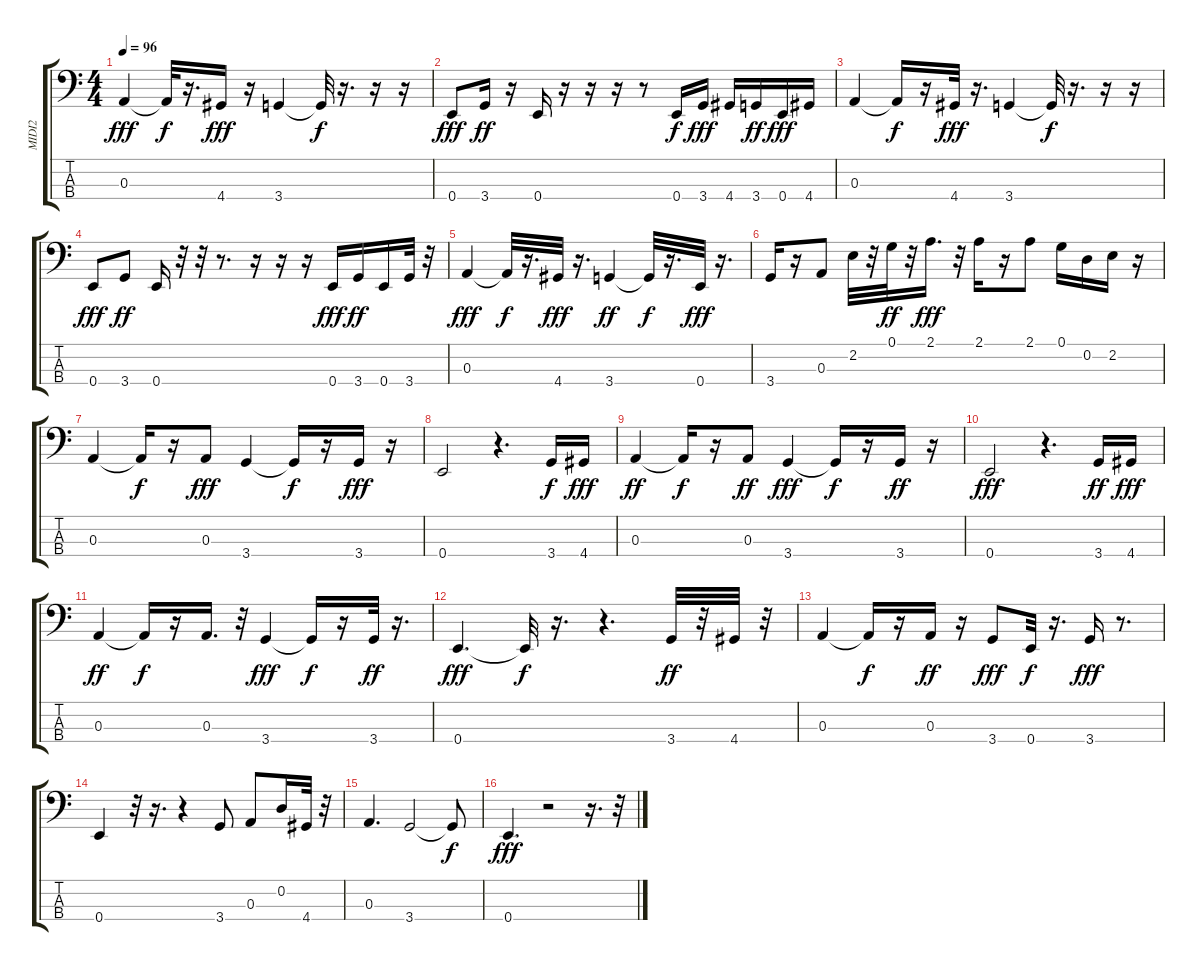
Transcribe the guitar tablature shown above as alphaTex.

\track ("MIDI2" "MIDI2") {instrument electricbassfinger}
\staff {score tabs}
\tuning (G2 D2 A1 E1) {hide}
\ts (4 4)
\tempo 96
\clef f4
\ks c
0.3.4{dy fff} 0.3{t}.32{dy f} r.16{d} 4.4.16{dy fff} r.16 3.4.4 3.4{t}.32{dy f} r.16{d} r.16 r.16 |
0.4.8{dy fff} 3.4.16{dy ff} r.16 0.4.16 r.16 r.16 r.16 r.8 0.4.16{dy f} 3.4.16{dy fff} 4.4.16 3.4.16{dy ff} 0.4.16{dy fff} 4.4.16 |
0.3.4 0.3{t}.16{dy f} r.16 4.4.32{dy fff} r.16{d} 3.4.4 3.4{t}.32{dy f} r.16{d} r.16 r.16 |
0.4.8{dy fff} 3.4.8{dy ff} 0.4.16 r.32 r.32 r.8{d} r.16 r.16 r.16 0.4.16{dy fff} 3.4.16{dy ff} 0.4.16 3.4.32 r.32 |
0.3.4{dy fff} 0.3{t}.32{dy f} r.16{d} 4.4.32{dy fff} r.16{d} 3.4.4{dy ff} 3.4{t}.32{dy f} r.16{d} 0.4.32{dy fff} r.16{d} |
3.4.16 r.16 0.3.8 2.2.32 r.32 0.1.32{dy ff} r.32 2.1.16{d dy fff} r.32 2.1.16 r.16 2.1.8 0.1.16 0.2.16 2.2.16 r.16 |
0.3.4 0.3{t}.16{dy f} r.16 0.3.8{dy fff} 3.4.4 3.4{t}.16{dy f} r.16 3.4.16{dy fff} r.16 |
0.4.2 r.4{d} 3.4.16{dy f} 4.4.16{dy fff} |
0.3.4{dy ff} 0.3{t}.16{dy f} r.16 0.3.8{dy ff} 3.4.4{dy fff} 3.4{t}.16{dy f} r.16 3.4.16{dy ff} r.16 |
0.4.2{dy fff} r.4{d} 3.4.16{dy ff} 4.4.16{dy fff} |
0.3.4{dy ff} 0.3{t}.16{dy f} r.16 0.3.16{d} r.32 3.4.4{dy fff} 3.4{t}.16{dy f} r.16 3.4.32{dy ff} r.16{d} |
0.4.4{d dy fff} 0.4{t}.32{dy f} r.16{d} r.4{d} 3.4.32{dy ff} r.32 4.4.32 r.32 |
0.3.4 0.3{t}.16{dy f} r.16 0.3.16{dy ff} r.16 3.4.8{dy fff} 0.4.32{dy f} r.16{d} 3.4.16{dy fff} r.8{d} |
0.4.4 r.32 r.16{d} r.4 3.4.8 0.3.8 0.2.16 4.4.32 r.32 |
0.3.4{d} 3.4.2 3.4{t}.8{dy f} |
0.4.4{d dy fff} r.2 r.16{d} r.32
